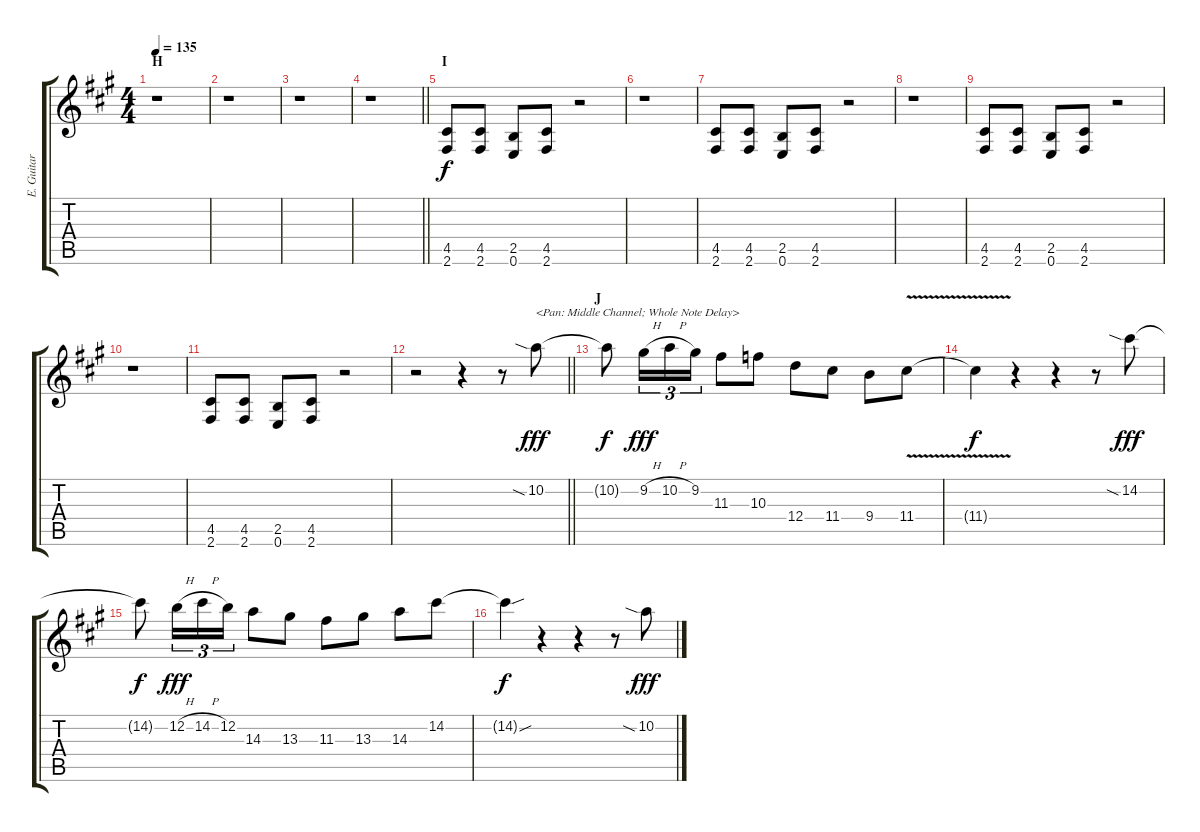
\track ("E. Guitar I" "E. Guitar ") {instrument overdrivenguitar}
\staff {score tabs}
\tuning (E4 B3 G3 D3 A2 E2) {hide}
\ts (4 4)
\section ("" "H")
\tempo 135
\clef g2
\ks a
r.1{dy f} |
r.1 |
r.1 |
\barLineRight lightlight
r.1 |
\section ("" "I")
(4.5 2.6).8 (4.5 2.6).8 (2.5 0.6).8 (4.5 2.6).8 r.2 |
r.1 |
(4.5 2.6).8 (4.5 2.6).8 (2.5 0.6).8 (4.5 2.6).8 r.2 |
r.1 |
(4.5 2.6).8 (4.5 2.6).8 (2.5 0.6).8 (4.5 2.6).8 r.2 |
r.1 |
(4.5 2.6).8 (4.5 2.6).8 (2.5 0.6).8 (4.5 2.6).8 r.2 |
\barLineRight lightlight
r.2 r.4 r.8 10.2{sia}.8{txt "<Pan: Middle Channel; Whole Note Delay>" dy fff balance 8} |
\section ("" "J")
10.2{t}.8{dy f} 9.2{h}.16{tu (3 2) dy fff} 10.2{h}.16{tu (3 2)} 9.2.16{tu (3 2)} 11.3.8 10.3.8 12.4.8 11.4.8 9.4.8 11.4{v}.8 |
11.4{t}.4{dy f} r.4 r.4 r.8 14.2{sia}.8{dy fff} |
14.2{t}.8{dy f} 12.2{h}.16{tu (3 2) dy fff} 14.2{h}.16{tu (3 2)} 12.2.16{tu (3 2)} 14.3.8 13.3.8 11.3.8 13.3.8 14.3.8 14.2.8 |
14.2{sou t}.4{dy f} r.4 r.4 r.8 10.2{sia}.8{dy fff}
